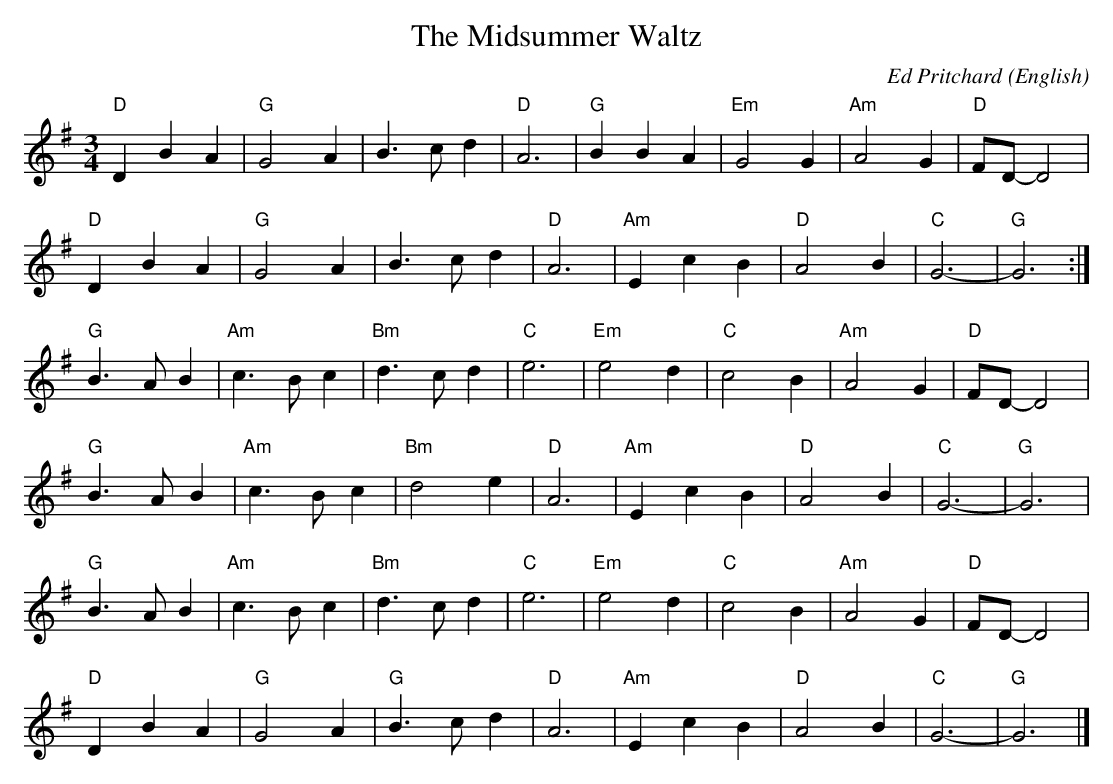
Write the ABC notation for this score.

X:1
T:Midsummer Waltz, The
C:Ed Pritchard
O:English
M:3/4
K:G
L:1/4
"D" D B A | "G" G2 A | B>c d | "D" A3 | "G" B B A | "Em" G2 G | "Am" A2 G | "D" F/D/-D2 |
"D" D B A | "G" G2 A | B>c d | "D" A3 | "Am" E c B | "D" A2 B | "C" G3| "G " -G3 :|
"G" B>A B | "Am" c>B c | "Bm" d>c d | "C" e3 | "Em" e2 d | "C" c2 B | "Am" A2 G | "D" F/D/-D2 |
"G" B>A B | "Am" c>B c | "Bm" d2 e | "D" A3 | "Am" E c B | "D" A2 B | "C" G3| "G " -G3 |
"G" B>A B | "Am" c>B c | "Bm" d>c d | "C" e3 | "Em" e2 d | "C" c2 B | "Am" A2 G | "D" F/D/-D2 |
"D" D B A | "G" G2 A | "G" B>c d | "D" A3 | "Am" E c B | "D" A2 B | "C" G3| "G " -G3 |]
